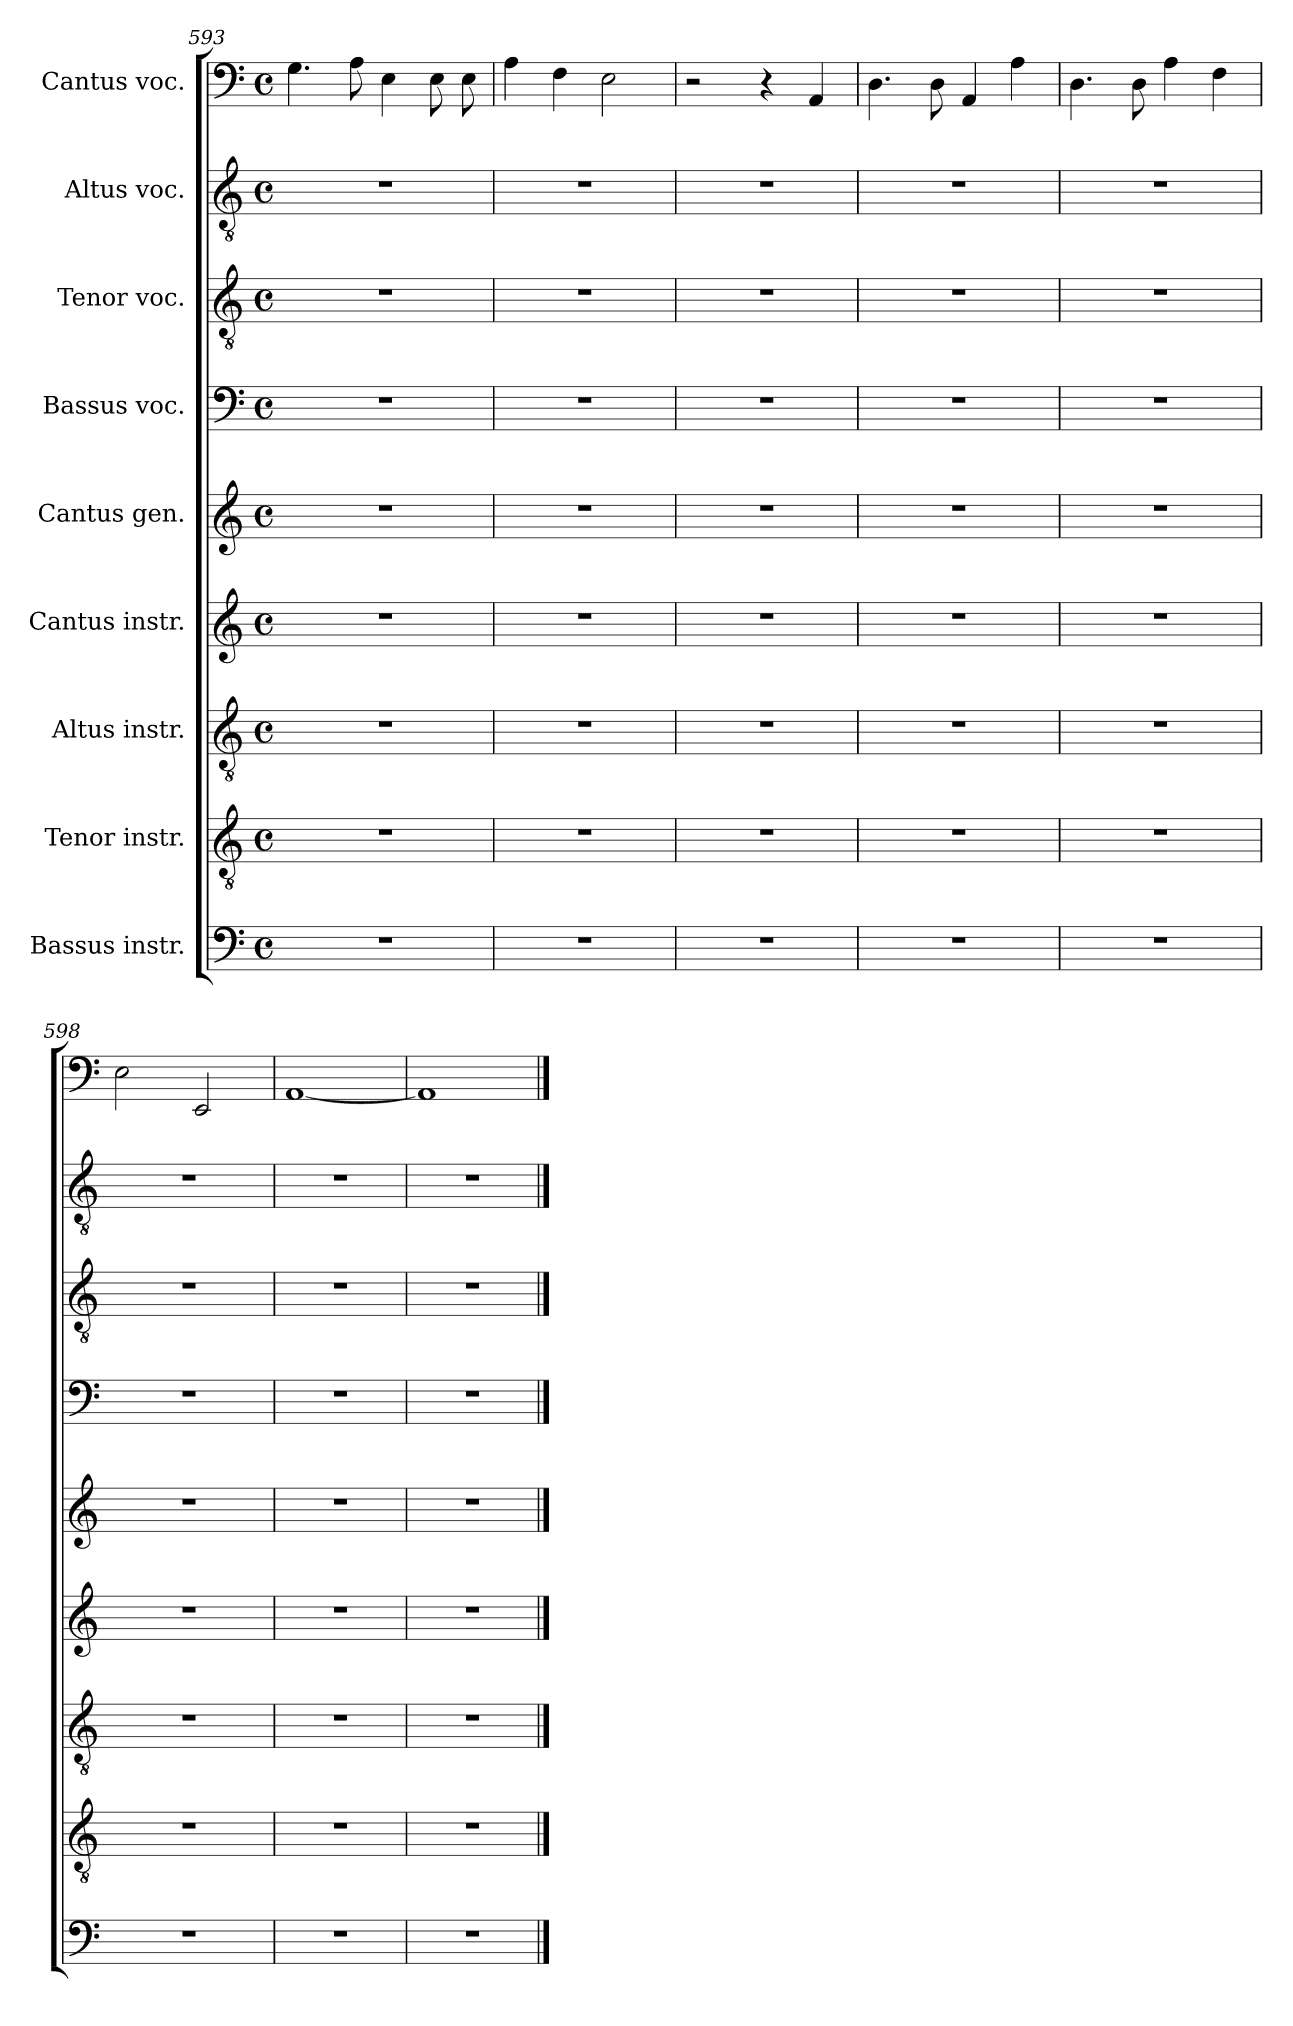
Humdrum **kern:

**kern	**kern	**kern	**kern	**kern	**kern	**kern	**kern	**kern
*part9	*part8	*part7	*part6	*part5	*part4	*part3	*part2	*part1
*staff9	*staff8	*staff7	*staff6	*staff5	*staff4	*staff3	*staff2	*staff1
*I"Bassus instr.	*I"Tenor instr.	*I"Altus instr.	*I"Cantus instr.	*I"Cantus gen.	*I"Bassus voc.	*I"Tenor voc.	*I"Altus voc.	*I"Cantus voc.
*clefF4	*clefGv2	*clefGv2	*clefG2	*clefG2	*clefF4	*clefGv2	*clefGv2	*clefF4
*k[]	*k[]	*k[]	*k[]	*k[]	*k[]	*k[]	*k[]	*k[]
*C:	*C:	*C:	*C:	*C:	*C:	*C:	*C:	*C:
*M4/4	*M4/4	*M4/4	*M4/4	*M4/4	*M4/4	*M4/4	*M4/4	*M4/4
*met(c)	*met(c)	*met(c)	*met(c)	*met(c)	*met(c)	*met(c)	*met(c)	*met(c)
=593	=593	=593	=593	=593	=593	=593	=593	=593
1r	1r	1r	1r	1r	1r	1r	1r	4.G\
.	.	.	.	.	.	.	.	8A\
.	.	.	.	.	.	.	.	4E\
.	.	.	.	.	.	.	.	8E\
.	.	.	.	.	.	.	.	8E\
=594	=594	=594	=594	=594	=594	=594	=594	=594
1r	1r	1r	1r	1r	1r	1r	1r	4A\
.	.	.	.	.	.	.	.	4F\
.	.	.	.	.	.	.	.	2E\
!!LO:LB:g=z
=595	=595	=595	=595	=595	=595	=595	=595	=595
1r	1r	1r	1r	1r	1r	1r	1r	2r
.	.	.	.	.	.	.	.	4r
.	.	.	.	.	.	.	.	4AA/
=596	=596	=596	=596	=596	=596	=596	=596	=596
1r	1r	1r	1r	1r	1r	1r	1r	4.D\
.	.	.	.	.	.	.	.	8D\
.	.	.	.	.	.	.	.	4AA/
.	.	.	.	.	.	.	.	4A\
=597	=597	=597	=597	=597	=597	=597	=597	=597
1r	1r	1r	1r	1r	1r	1r	1r	4.D\
.	.	.	.	.	.	.	.	8D\
.	.	.	.	.	.	.	.	4A\
.	.	.	.	.	.	.	.	4F\
=598	=598	=598	=598	=598	=598	=598	=598	=598
1r	1r	1r	1r	1r	1r	1r	1r	2E\
.	.	.	.	.	.	.	.	2EE/
=599	=599	=599	=599	=599	=599	=599	=599	=599
1r	1r	1r	1r	1r	1r	1r	1r	[<1AA
=600	=600	=600	=600	=600	=600	=600	=600	=600
1r	1r	1r	1r	1r	1r	1r	1r	1AA]
==	==	==	==	==	==	==	==	==
*-	*-	*-	*-	*-	*-	*-	*-	*-
